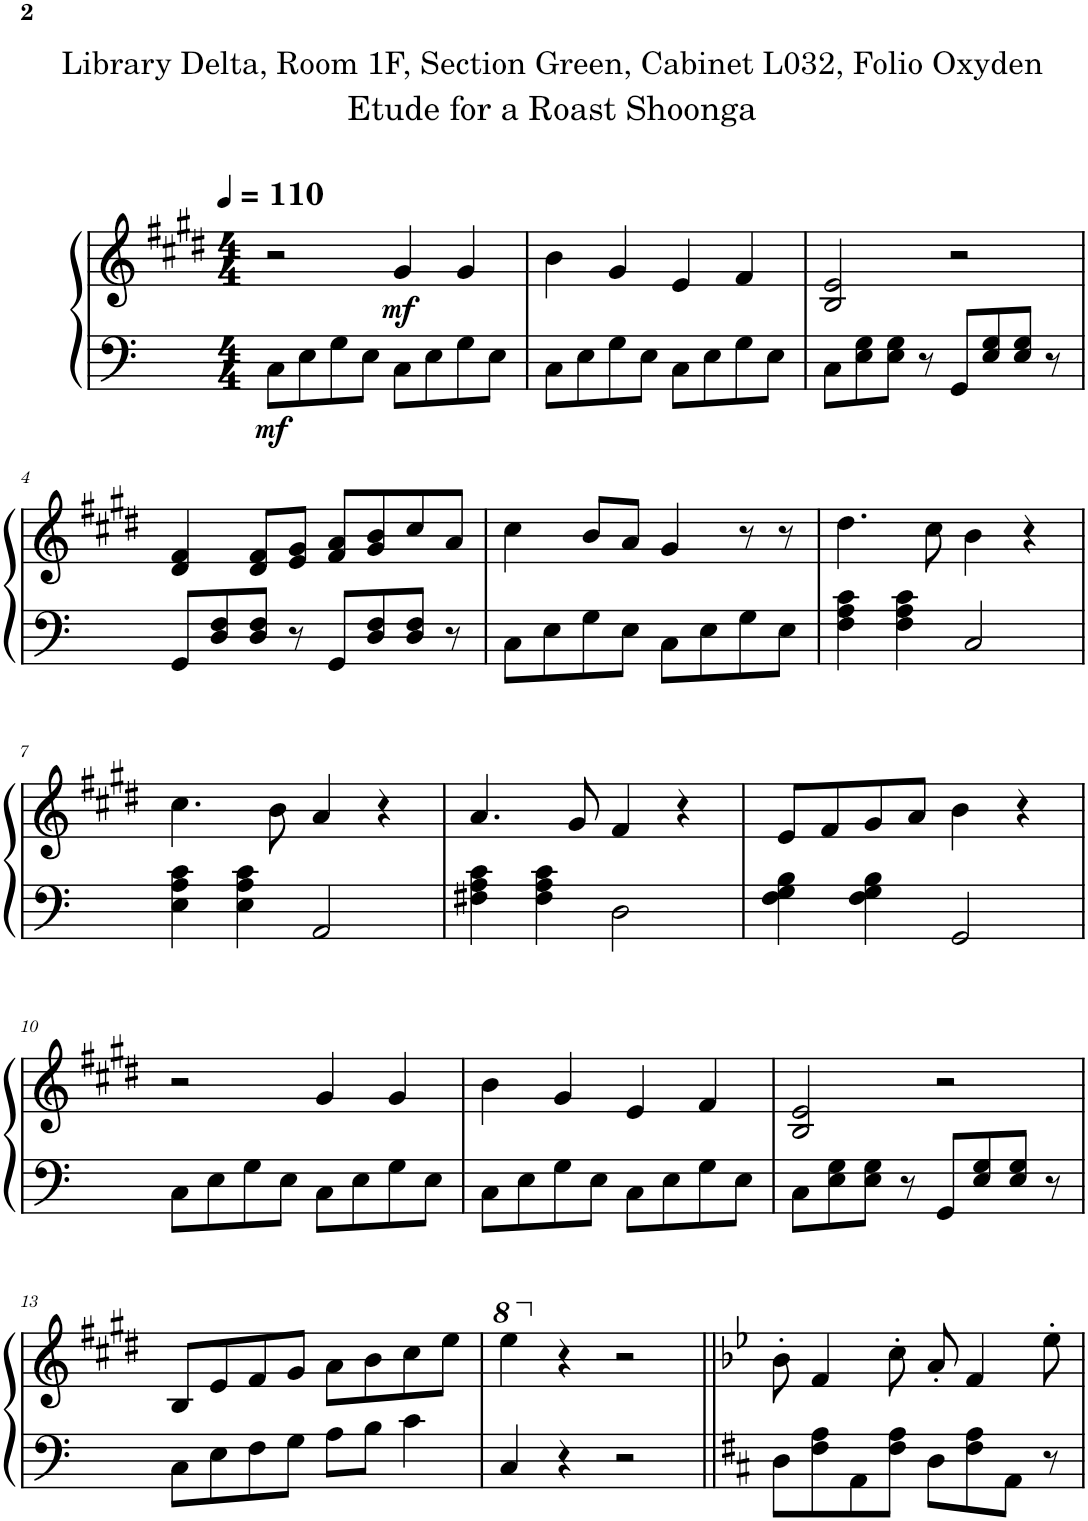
**kern	**dynam	**kern	**dynam
*part2	*part2	*part1	*part1
*staff2	*staff2	*staff1	*staff1
*I"Piano	*	*I"Piano	*
*I'Pno	*	*I'Pno	*
*clefF4	*	*clefG2	*
*k[]	*	*k[f#c#g#d#]	*
*M4/4	*	*M4/4	*
*MM110	*	*MM110	*
=1	=1	=1	=1
!	!LO:DY:b	!	!
8C\L	mf	2r	.
8E\	.	.	.
8G\	.	.	.
8E\J	.	.	.
!	!	!	!LO:DY:b
8C\L	.	4g#/	mf
8E\	.	.	.
8G\	.	4g#/	.
8E\J	.	.	.
=2	=2	=2	=2
8C\L	.	4b\	.
8E\	.	.	.
8G\	.	4g#/	.
8E\J	.	.	.
8C\L	.	4e/	.
8E\	.	.	.
8G\	.	4f#/	.
8E\J	.	.	.
=3	=3	=3	=3
8C\L	.	2B/ 2e/	.
8E\ 8G\	.	.	.
8E\ 8G\J	.	.	.
8r	.	.	.
8GG/L	.	2r	.
8E/ 8G/	.	.	.
8E/ 8G/J	.	.	.
8r	.	.	.
!!LO:LB:g=z
=4	=4	=4	=4
8GG/L	.	4d#/ 4f#/	.
8D/ 8F/	.	.	.
8D/ 8F/J	.	8d#/ 8f#/L	.
8r	.	8e/ 8g#/J	.
8GG/L	.	8f#/ 8a/L	.
8D/ 8F/	.	8g#/ 8b/	.
8D/ 8F/J	.	8cc#/	.
8r	.	8a/J	.
=5	=5	=5	=5
8C\L	.	4cc#\	.
8E\	.	.	.
8G\	.	8b/L	.
8E\J	.	8a/J	.
8C\L	.	4g#/	.
8E\	.	.	.
8G\	.	8r	.
8E\J	.	8r	.
=6	=6	=6	=6
4F\ 4A\ 4c\	.	4.dd#\	.
4F\ 4A\ 4c\	.	.	.
.	.	8cc#\	.
2C/	.	4b\	.
.	.	4r	.
!!LO:LB:g=z
=7	=7	=7	=7
4E\ 4A\ 4c\	.	4.cc#\	.
4E\ 4A\ 4c\	.	.	.
.	.	8b\	.
2AA/	.	4a/	.
.	.	4r	.
=8	=8	=8	=8
4F#X\ 4A\ 4c\	.	4.a/	.
4F#\ 4A\ 4c\	.	.	.
.	.	8g#/	.
2D\	.	4f#/	.
.	.	4r	.
=9	=9	=9	=9
4F\ 4G\ 4B\	.	8e/L	.
.	.	8f#/	.
4F\ 4G\ 4B\	.	8g#/	.
.	.	8a/J	.
2GG/	.	4b\	.
.	.	4r	.
!!LO:LB:g=z
=10	=10	=10	=10
8C\L	.	2r	.
8E\	.	.	.
8G\	.	.	.
8E\J	.	.	.
8C\L	.	4g#/	.
8E\	.	.	.
8G\	.	4g#/	.
8E\J	.	.	.
=11	=11	=11	=11
8C\L	.	4b\	.
8E\	.	.	.
8G\	.	4g#/	.
8E\J	.	.	.
8C\L	.	4e/	.
8E\	.	.	.
8G\	.	4f#/	.
8E\J	.	.	.
=12	=12	=12	=12
8C\L	.	2B/ 2e/	.
8E\ 8G\	.	.	.
8E\ 8G\J	.	.	.
8r	.	.	.
8GG/L	.	2r	.
8E/ 8G/	.	.	.
8E/ 8G/J	.	.	.
8r	.	.	.
!!LO:LB:g=z
=13	=13	=13	=13
8C\L	.	8B/L	.
8E\	.	8e/	.
8F\	.	8f#/	.
8G\J	.	8g#/J	.
8A\L	.	8a\L	.
8B\J	.	8b\	.
4c\	.	8cc#\	.
.	.	8ee\J	.
=14	=14	=14	=14
*	*	*8va	*
4C/	.	4eee\	.
*	*	*X8va	*
4r	.	4r	.
2r	.	2r	.
=15||	=15||	=15||	=15||
*k[f#c#]	*	*k[b-e-]	*
8D\L	.	8b-'\	.
8F#\ 8A\	.	4f/	.
8AA\	.	.	.
8F#\ 8A\J	.	8cc'\	.
8D\L	.	8a'/	.
8F#\ 8A\	.	4f/	.
8AA\J	.	.	.
8r	.	8ee-'\	.
=	=	=	=
*-	*-	*-	*-
